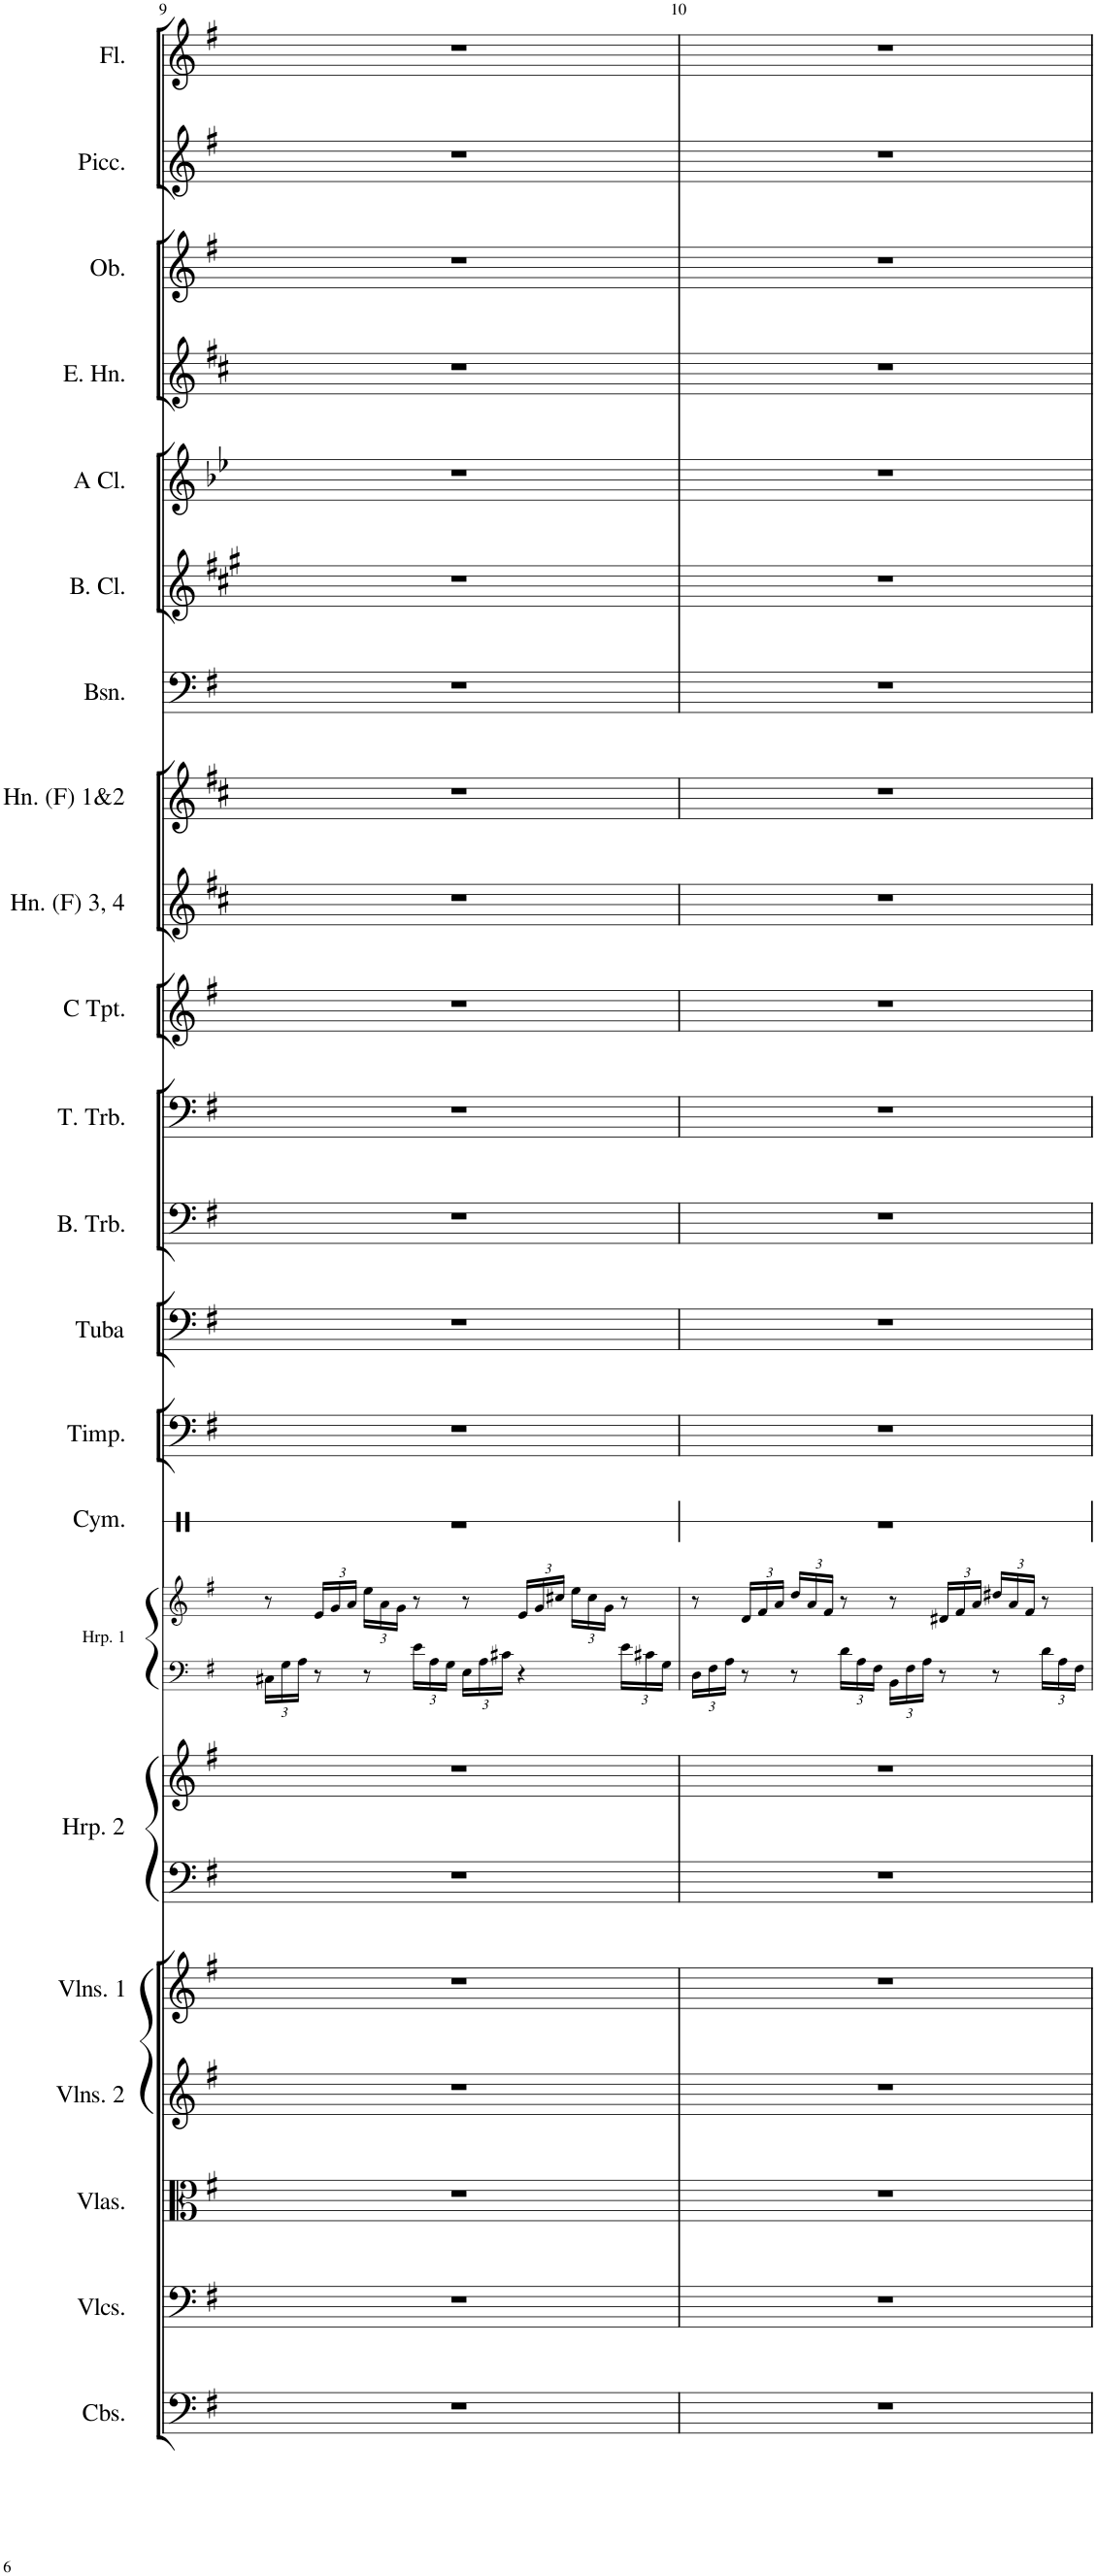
**kern	**kern	**kern	**kern	**kern	**kern	**kern	**kern	**kern	**kern	**kern	**kern	**kern	**kern	**kern	**kern	**kern	**kern	**kern	**kern	**kern	**kern	**kern	**kern
*part22	*part21	*part20	*part19	*part18	*part17	*part17	*part16	*part16	*part15	*part14	*part13	*part12	*part11	*part10	*part9	*part8	*part7	*part6	*part5	*part4	*part3	*part2	*part1
*staff24	*staff23	*staff22	*staff21	*staff20	*staff19	*staff18	*staff17	*staff16	*staff15	*staff14	*staff13	*staff12	*staff11	*staff10	*staff9	*staff8	*staff7	*staff6	*staff5	*staff4	*staff3	*staff2	*staff1
*I"Contrabasses	*I"Violoncellos	*I"Violas	*I"Violins 2	*I"Violins 1	*I"Harp 2	*	*I"Harp 1	*	*I"Cymbal	*I"Timpani	*I"Tuba	*I"Bass Trombone	*I"Tenor Trombone	*I"C Trumpet	*I"Horns (F)     3, 4	*I"Horns (F)     1, 2	*I"Bassoon	*I"Bass Clarinet	*I"A Clarinet	*I"English Horn	*I"Oboe	*I"Piccolo	*I"Flute
*I'Cbs.	*I'Vlcs.	*I'Vlas.	*I'Vlns. 2	*I'Vlns. 1	*I'Hrp. 2	*	*I'Hrp. 1	*	*I'Cym.	*I'Timp.	*I'Tuba	*I'B. Trb.	*I'T. Trb.	*I'C Tpt.	*I'Hn. (F) 3, 4	*	*I'Bsn.	*I'B. Cl.	*I'A Cl.	*I'E. Hn.	*I'Ob.	*I'Picc.	*I'Fl.
!!LO:PB:g=z
*clefF4	*clefF4	*clefC3	*clefG2	*clefG2	*clefF4	*clefG2	*clefF4	*clefG2	*clefX	*clefF4	*clefF4	*clefF4	*clefF4	*clefG2	*clefG2	*clefG2	*clefF4	*clefG2	*clefG2	*clefG2	*clefG2	*clefG2	*clefG2
*Trd7c12	*	*	*	*	*	*	*	*	*	*	*	*	*	*Trd1c2	*Trd4c7	*Trd4c7	*	*Trd8c14	*Trd2c3	*Trd4c7	*	*Trd-7c-12	*
*k[f#]	*k[f#]	*k[f#]	*k[f#]	*k[f#]	*k[f#]	*k[f#]	*k[f#]	*k[f#]	*k[]	*k[f#]	*k[f#]	*k[f#]	*k[f#]	*k[f#]	*k[f#c#]	*k[f#c#]	*k[f#]	*k[f#c#g#]	*k[b-e-]	*k[f#c#]	*k[f#]	*k[f#]	*k[f#]
*M4/4	*M4/4	*M4/4	*M4/4	*M4/4	*M4/4	*M4/4	*M4/4	*M4/4	*M4/4	*M4/4	*M4/4	*M4/4	*M4/4	*M4/4	*M4/4	*M4/4	*M4/4	*M4/4	*M4/4	*M4/4	*M4/4	*M4/4	*M4/4
*	*	*	*	*	*	*	*Xbrackettup	*	*	*	*	*	*	*	*	*	*	*	*	*	*	*	*
=9	=9	=9	=9	=9	=9	=9	=9	=9	=9	=9	=9	=9	=9	=9	=9	=9	=9	=9	=9	=9	=9	=9	=9
1r	1r	1r	1r	1r	1r	1r	24C#X\LL	8r	1r	1r	1r	1r	1r	1r	1r	1r	1r	1r	1r	1r	1r	1r	1r
.	.	.	.	.	.	.	24G\	.	.	.	.	.	.	.	.	.	.	.	.	.	.	.	.
.	.	.	.	.	.	.	24A\JJ	.	.	.	.	.	.	.	.	.	.	.	.	.	.	.	.
*	*	*	*	*	*	*	*	*Xbrackettup	*	*	*	*	*	*	*	*	*	*	*	*	*	*	*
.	.	.	.	.	.	.	8r	24e/LL	.	.	.	.	.	.	.	.	.	.	.	.	.	.	.
.	.	.	.	.	.	.	.	24g/	.	.	.	.	.	.	.	.	.	.	.	.	.	.	.
.	.	.	.	.	.	.	.	24a/JJ	.	.	.	.	.	.	.	.	.	.	.	.	.	.	.
.	.	.	.	.	.	.	8r	24ee\LL	.	.	.	.	.	.	.	.	.	.	.	.	.	.	.
.	.	.	.	.	.	.	.	24a\	.	.	.	.	.	.	.	.	.	.	.	.	.	.	.
.	.	.	.	.	.	.	.	24g\JJ	.	.	.	.	.	.	.	.	.	.	.	.	.	.	.
.	.	.	.	.	.	.	24e\LL	8r	.	.	.	.	.	.	.	.	.	.	.	.	.	.	.
.	.	.	.	.	.	.	24A\	.	.	.	.	.	.	.	.	.	.	.	.	.	.	.	.
.	.	.	.	.	.	.	24G\JJ	.	.	.	.	.	.	.	.	.	.	.	.	.	.	.	.
.	.	.	.	.	.	.	24E\LL	8r	.	.	.	.	.	.	.	.	.	.	.	.	.	.	.
.	.	.	.	.	.	.	24A\	.	.	.	.	.	.	.	.	.	.	.	.	.	.	.	.
.	.	.	.	.	.	.	24c#X\JJ	.	.	.	.	.	.	.	.	.	.	.	.	.	.	.	.
.	.	.	.	.	.	.	4r	24e/LL	.	.	.	.	.	.	.	.	.	.	.	.	.	.	.
.	.	.	.	.	.	.	.	24g/	.	.	.	.	.	.	.	.	.	.	.	.	.	.	.
.	.	.	.	.	.	.	.	24cc#X/JJ	.	.	.	.	.	.	.	.	.	.	.	.	.	.	.
.	.	.	.	.	.	.	.	24ee\LL	.	.	.	.	.	.	.	.	.	.	.	.	.	.	.
.	.	.	.	.	.	.	.	24cc#\	.	.	.	.	.	.	.	.	.	.	.	.	.	.	.
.	.	.	.	.	.	.	.	24g\JJ	.	.	.	.	.	.	.	.	.	.	.	.	.	.	.
.	.	.	.	.	.	.	24e\LL	8r	.	.	.	.	.	.	.	.	.	.	.	.	.	.	.
.	.	.	.	.	.	.	24c#X\	.	.	.	.	.	.	.	.	.	.	.	.	.	.	.	.
.	.	.	.	.	.	.	24G\JJ	.	.	.	.	.	.	.	.	.	.	.	.	.	.	.	.
=10	=10	=10	=10	=10	=10	=10	=10	=10	=10	=10	=10	=10	=10	=10	=10	=10	=10	=10	=10	=10	=10	=10	=10
1r	1r	1r	1r	1r	1r	1r	24D\LL	8r	1r	1r	1r	1r	1r	1r	1r	1r	1r	1r	1r	1r	1r	1r	1r
.	.	.	.	.	.	.	24F#\	.	.	.	.	.	.	.	.	.	.	.	.	.	.	.	.
.	.	.	.	.	.	.	24A\JJ	.	.	.	.	.	.	.	.	.	.	.	.	.	.	.	.
.	.	.	.	.	.	.	8r	24d/LL	.	.	.	.	.	.	.	.	.	.	.	.	.	.	.
.	.	.	.	.	.	.	.	24f#/	.	.	.	.	.	.	.	.	.	.	.	.	.	.	.
.	.	.	.	.	.	.	.	24a/JJ	.	.	.	.	.	.	.	.	.	.	.	.	.	.	.
.	.	.	.	.	.	.	8r	24dd/LL	.	.	.	.	.	.	.	.	.	.	.	.	.	.	.
.	.	.	.	.	.	.	.	24a/	.	.	.	.	.	.	.	.	.	.	.	.	.	.	.
.	.	.	.	.	.	.	.	24f#/JJ	.	.	.	.	.	.	.	.	.	.	.	.	.	.	.
.	.	.	.	.	.	.	24d\LL	8r	.	.	.	.	.	.	.	.	.	.	.	.	.	.	.
.	.	.	.	.	.	.	24A\	.	.	.	.	.	.	.	.	.	.	.	.	.	.	.	.
.	.	.	.	.	.	.	24F#\JJ	.	.	.	.	.	.	.	.	.	.	.	.	.	.	.	.
.	.	.	.	.	.	.	24BB\LL	8r	.	.	.	.	.	.	.	.	.	.	.	.	.	.	.
.	.	.	.	.	.	.	24F#\	.	.	.	.	.	.	.	.	.	.	.	.	.	.	.	.
.	.	.	.	.	.	.	24A\JJ	.	.	.	.	.	.	.	.	.	.	.	.	.	.	.	.
.	.	.	.	.	.	.	8r	24d#X/LL	.	.	.	.	.	.	.	.	.	.	.	.	.	.	.
.	.	.	.	.	.	.	.	24f#/	.	.	.	.	.	.	.	.	.	.	.	.	.	.	.
.	.	.	.	.	.	.	.	24a/JJ	.	.	.	.	.	.	.	.	.	.	.	.	.	.	.
.	.	.	.	.	.	.	8r	24dd#X/LL	.	.	.	.	.	.	.	.	.	.	.	.	.	.	.
.	.	.	.	.	.	.	.	24a/	.	.	.	.	.	.	.	.	.	.	.	.	.	.	.
.	.	.	.	.	.	.	.	24f#/JJ	.	.	.	.	.	.	.	.	.	.	.	.	.	.	.
.	.	.	.	.	.	.	24d\LL	8r	.	.	.	.	.	.	.	.	.	.	.	.	.	.	.
.	.	.	.	.	.	.	24A\	.	.	.	.	.	.	.	.	.	.	.	.	.	.	.	.
.	.	.	.	.	.	.	24F#\JJ	.	.	.	.	.	.	.	.	.	.	.	.	.	.	.	.
=	=	=	=	=	=	=	=	=	=	=	=	=	=	=	=	=	=	=	=	=	=	=	=
*-	*-	*-	*-	*-	*-	*-	*-	*-	*-	*-	*-	*-	*-	*-	*-	*-	*-	*-	*-	*-	*-	*-	*-
